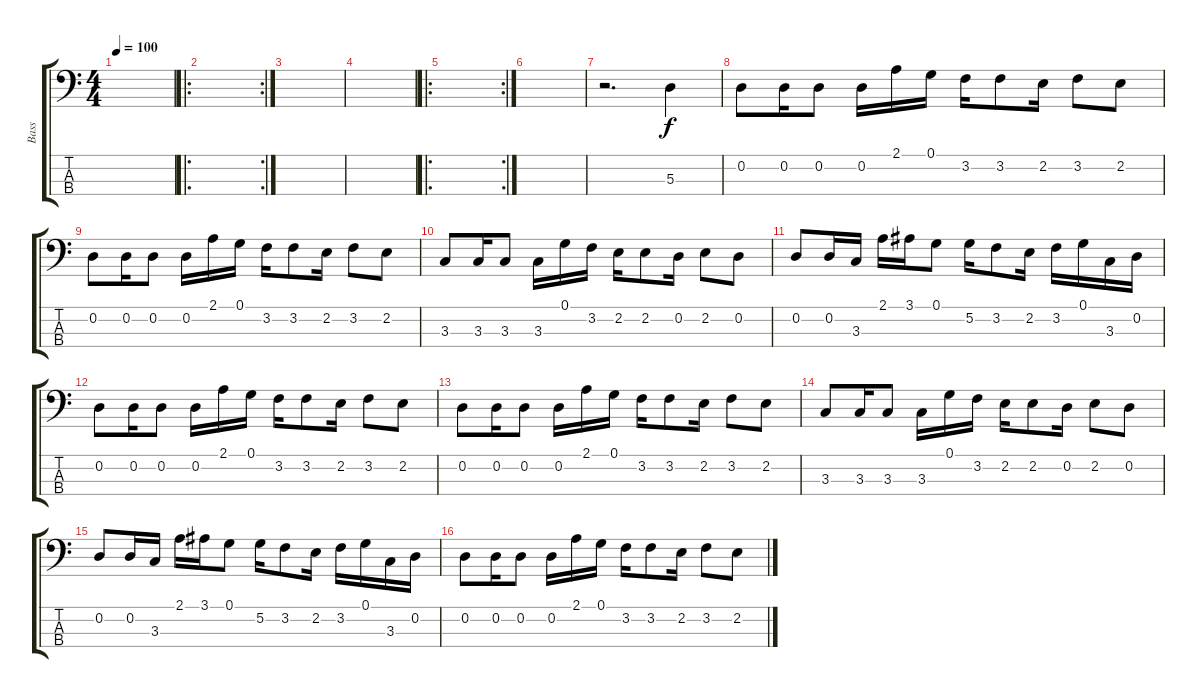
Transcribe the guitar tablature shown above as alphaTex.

\track ("Bass" "Bass") {instrument electricbassfinger}
\staff {score tabs}
\tuning (G2 D2 A1 E1) {hide}
\ts (4 4)
\tempo 100
\clef f4
\ks c
|
\ro
\rc 2
|
|
|
\ro
\rc 2
|
|
r.2{d} 5.3.4 |
0.2.8 0.2.16 0.2.8 0.2.16 2.1.16 0.1.16 3.2.16 3.2.8 2.2.16 3.2.8 2.2.8 |
0.2.8 0.2.16 0.2.8 0.2.16 2.1.16 0.1.16 3.2.16 3.2.8 2.2.16 3.2.8 2.2.8 |
3.3.8 3.3.16 3.3.8 3.3.16 0.1.16 3.2.16 2.2.16 2.2.8 0.2.16 2.2.8 0.2.8 |
0.2.8 0.2.16 3.3.16 2.1.16 3.1.16 0.1.8 5.2.16 3.2.8 2.2.16 3.2.16 0.1.16 3.3.16 0.2.16 |
0.2.8 0.2.16 0.2.8 0.2.16 2.1.16 0.1.16 3.2.16 3.2.8 2.2.16 3.2.8 2.2.8 |
0.2.8 0.2.16 0.2.8 0.2.16 2.1.16 0.1.16 3.2.16 3.2.8 2.2.16 3.2.8 2.2.8 |
3.3.8 3.3.16 3.3.8 3.3.16 0.1.16 3.2.16 2.2.16 2.2.8 0.2.16 2.2.8 0.2.8 |
0.2.8 0.2.16 3.3.16 2.1.16 3.1.16 0.1.8 5.2.16 3.2.8 2.2.16 3.2.16 0.1.16 3.3.16 0.2.16 |
0.2.8 0.2.16 0.2.8 0.2.16 2.1.16 0.1.16 3.2.16 3.2.8 2.2.16 3.2.8 2.2.8
